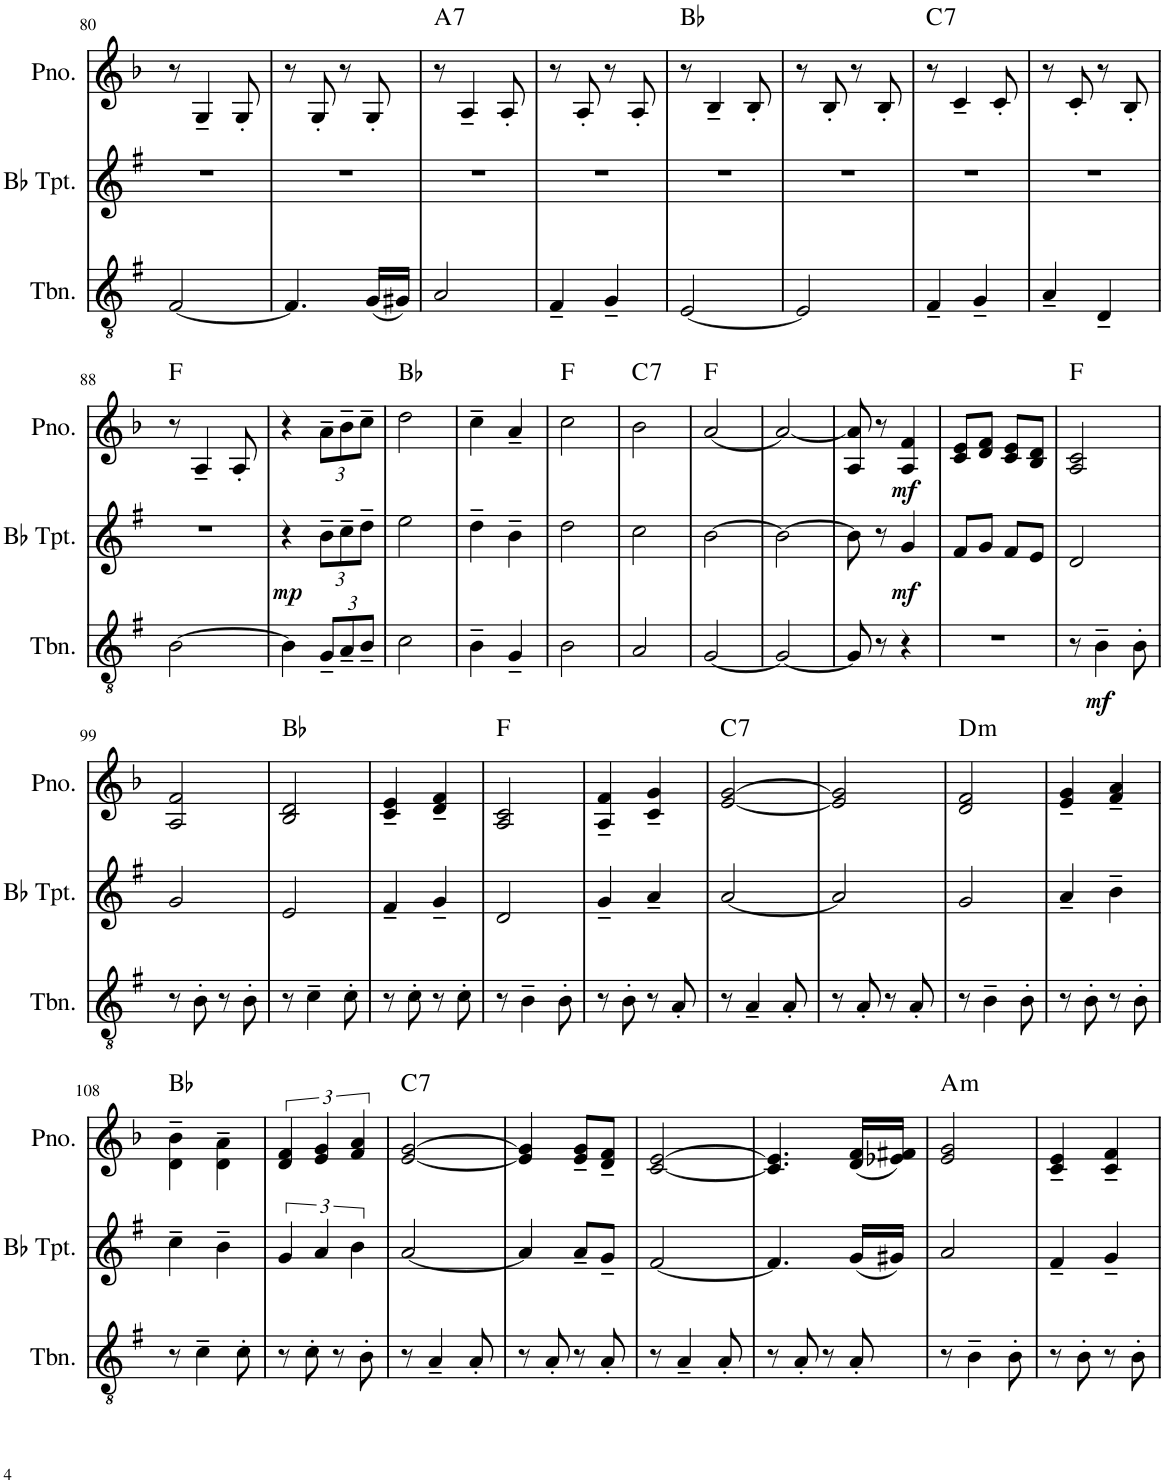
**kern	**dynam	**kern	**dynam	**kern	**dynam	**harte
*part3	*part3	*part2	*part2	*part1	*part1	*part1
*staff3	*staff3	*staff2	*staff2	*staff1	*staff1	*
*I"Trombone	*	*I"Bb Trumpet	*	*I"Piano	*	*
*I'Tbn.	*	*I'Bb Tpt.	*	*I'Pno.	*	*
!!LO:PB:g=z
*clefGv2	*	*clefG2	*	*clefG2	*	*
*Trd1c2	*	*Trd1c2	*	*	*	*
*k[f#]	*	*k[f#]	*	*k[b-]	*	*
*M2/4	*	*M2/4	*	*M2/4	*	*
=80	=80	=80	=80	=80	=80	=80
[2F#/	.	2r	.	8r	.	.
.	.	.	.	4G~/	.	.
.	.	.	.	8G'/	.	.
=81	=81	=81	=81	=81	=81	=81
4.F#/]	.	2r	.	8r	.	.
.	.	.	.	8G'/	.	.
.	.	.	.	8r	.	.
(16G/LL	.	.	.	8G'/	.	.
16G#X/JJ)	.	.	.	.	.	.
=82	=82	=82	=82	=82	=82	=82
!	!	!	!	!	!	!LO:H:kt=7
2A/	.	2r	.	8r	.	A:7
.	.	.	.	4A~/	.	.
.	.	.	.	8A'/	.	.
=83	=83	=83	=83	=83	=83	=83
4F#~/	.	2r	.	8r	.	.
.	.	.	.	8A'/	.	.
4G~/	.	.	.	8r	.	.
.	.	.	.	8A'/	.	.
=84	=84	=84	=84	=84	=84	=84
[2E/	.	2r	.	8r	.	Bb:maj
.	.	.	.	4B-~/	.	.
.	.	.	.	8B-'/	.	.
=85	=85	=85	=85	=85	=85	=85
2E/]	.	2r	.	8r	.	.
.	.	.	.	8B-'/	.	.
.	.	.	.	8r	.	.
.	.	.	.	8B-'/	.	.
=86	=86	=86	=86	=86	=86	=86
!	!	!	!	!	!	!LO:H:kt=7
4F#~/	.	2r	.	8r	.	C:7
.	.	.	.	4c~/	.	.
4G~/	.	.	.	.	.	.
.	.	.	.	8c'/	.	.
=87	=87	=87	=87	=87	=87	=87
4A~/	.	2r	.	8r	.	.
.	.	.	.	8c'/	.	.
4D~/	.	.	.	8r	.	.
.	.	.	.	8B-'/	.	.
!!LO:LB:g=z
=88	=88	=88	=88	=88	=88	=88
[2B\	.	2r	.	8r	.	F:maj
.	.	.	.	4A~/	.	.
.	.	.	.	8A'/	.	.
=89	=89	=89	=89	=89	=89	=89
!	!	!	!LO:DY:b	!	!	!
4B\]	.	4r	mp	4r	.	.
*Xbrackettup	*	*Xbrackettup	*	*Xbrackettup	*	*
12G~/L	.	12b~\L	.	12a~\L	.	.
12A~/	.	12cc~\	.	12b-~\	.	.
12B~/J	.	12dd~\J	.	12cc~\J	.	.
=90	=90	=90	=90	=90	=90	=90
2c\	.	2ee\	.	2dd\	.	Bb:maj
=91	=91	=91	=91	=91	=91	=91
4B~\	.	4dd~\	.	4cc~\	.	.
4G~/	.	4b~\	.	4a~/	.	.
=92	=92	=92	=92	=92	=92	=92
2B\	.	2dd\	.	2cc\	.	F:maj
=93	=93	=93	=93	=93	=93	=93
!	!	!	!	!	!	!LO:H:kt=7
2A/	.	2cc\	.	2b-\	.	C:7
=94	=94	=94	=94	=94	=94	=94
[2G/	.	[2b\	.	[2a/	.	F:maj
=95	=95	=95	=95	=95	=95	=95
2G/_	.	2b\_	.	2a/_	.	.
=96	=96	=96	=96	=96	=96	=96
8G/]	.	8b\]	.	8A/ 8a/]	.	.
8r	.	8r	.	8r	.	.
!	!	!	!LO:DY:b	!	!LO:DY:b	!
4r	.	4g/	mf	4A/ 4f/	mf	.
=97	=97	=97	=97	=97	=97	=97
2r	.	8f#/L	.	8c/ 8e/L	.	.
.	.	8g/J	.	8d/ 8f/J	.	.
.	.	8f#/L	.	8c/ 8e/L	.	.
.	.	8e/J	.	8B-/ 8d/J	.	.
=98	=98	=98	=98	=98	=98	=98
8r	.	2d/	.	2A/ 2c/	.	F:maj
!	!LO:DY:b	!	!	!	!	!
4B~\	mf	.	.	.	.	.
8B'\	.	.	.	.	.	.
!!LO:LB:g=z
=99	=99	=99	=99	=99	=99	=99
8r	.	2g/	.	2A/ 2f/	.	.
8B'\	.	.	.	.	.	.
8r	.	.	.	.	.	.
8B'\	.	.	.	.	.	.
=100	=100	=100	=100	=100	=100	=100
8r	.	2e/	.	2B-/ 2d/	.	Bb:maj
4c~\	.	.	.	.	.	.
8c'\	.	.	.	.	.	.
=101	=101	=101	=101	=101	=101	=101
8r	.	4f#~/	.	4c/~ 4e/~	.	.
8c'\	.	.	.	.	.	.
8r	.	4g~/	.	4d/~ 4f/~	.	.
8c'\	.	.	.	.	.	.
=102	=102	=102	=102	=102	=102	=102
8r	.	2d/	.	2A/ 2c/	.	F:maj
4B~\	.	.	.	.	.	.
8B'\	.	.	.	.	.	.
=103	=103	=103	=103	=103	=103	=103
8r	.	4g~/	.	4A/~ 4f/~	.	.
8B'\	.	.	.	.	.	.
8r	.	4a~/	.	4c/~ 4g/~	.	.
8A'/	.	.	.	.	.	.
=104	=104	=104	=104	=104	=104	=104
!	!	!	!	!	!	!LO:H:kt=7
8r	.	[2a/	.	[2e/ [2g/	.	C:7
4A~/	.	.	.	.	.	.
8A'/	.	.	.	.	.	.
=105	=105	=105	=105	=105	=105	=105
8r	.	2a/]	.	2e/] 2g/]	.	.
8A'/	.	.	.	.	.	.
8r	.	.	.	.	.	.
8A'/	.	.	.	.	.	.
=106	=106	=106	=106	=106	=106	=106
!	!	!	!	!	!	!LO:H:kt=m
8r	.	2g/	.	2d/ 2f/	.	D:min
4B~\	.	.	.	.	.	.
8B'\	.	.	.	.	.	.
=107	=107	=107	=107	=107	=107	=107
8r	.	4a~/	.	4e/~ 4g/~	.	.
8B'\	.	.	.	.	.	.
8r	.	4b~\	.	4f/~ 4a/~	.	.
8B'\	.	.	.	.	.	.
!!LO:LB:g=z
=108	=108	=108	=108	=108	=108	=108
8r	.	4cc~\	.	4d\~ 4b-\~	.	Bb:maj
4c~\	.	.	.	.	.	.
.	.	4b~\	.	4d\~ 4a\~	.	.
8c'\	.	.	.	.	.	.
=109	=109	=109	=109	=109	=109	=109
*	*	*brackettup	*	*brackettup	*	*
8r	.	6g/	.	6d/ 6f/	.	.
8c'\	.	.	.	.	.	.
.	.	6a/	.	6e/ 6g/	.	.
8r	.	.	.	.	.	.
.	.	6b\	.	6f/ 6a/	.	.
8B'\	.	.	.	.	.	.
=110	=110	=110	=110	=110	=110	=110
!	!	!	!	!	!	!LO:H:kt=7
8r	.	[2a/	.	[2e/ [2g/	.	C:7
4A~/	.	.	.	.	.	.
8A'/	.	.	.	.	.	.
=111	=111	=111	=111	=111	=111	=111
8r	.	4a/]	.	4e/] 4g/]	.	.
8A'/	.	.	.	.	.	.
8r	.	8a~/L	.	8e/~ 8g/~L	.	.
8A'/	.	8g~/J	.	8d/~ 8f/~J	.	.
=112	=112	=112	=112	=112	=112	=112
8r	.	[2f#/	.	[2c/ [2e/	.	.
4A~/	.	.	.	.	.	.
8A'/	.	.	.	.	.	.
=113	=113	=113	=113	=113	=113	=113
8r	.	4.f#/]	.	4.c/] 4.e/]	.	.
8A'/	.	.	.	.	.	.
8r	.	.	.	.	.	.
8A'/	.	(16g/LL	.	(16d/ 16f/LL	.	.
.	.	16g#X/JJ)	.	16e-X/ 16f#X/JJ)	.	.
=114	=114	=114	=114	=114	=114	=114
!	!	!	!	!	!	!LO:H:kt=m
8r	.	2a/	.	2e/ 2g/	.	A:min
4B~\	.	.	.	.	.	.
8B'\	.	.	.	.	.	.
=115	=115	=115	=115	=115	=115	=115
8r	.	4f#~/	.	4c/~ 4e/~	.	.
8B'\	.	.	.	.	.	.
8r	.	4g~/	.	4c/~ 4f/~	.	.
8B'\	.	.	.	.	.	.
=	=	=	=	=	=	=
*-	*-	*-	*-	*-	*-	*-
